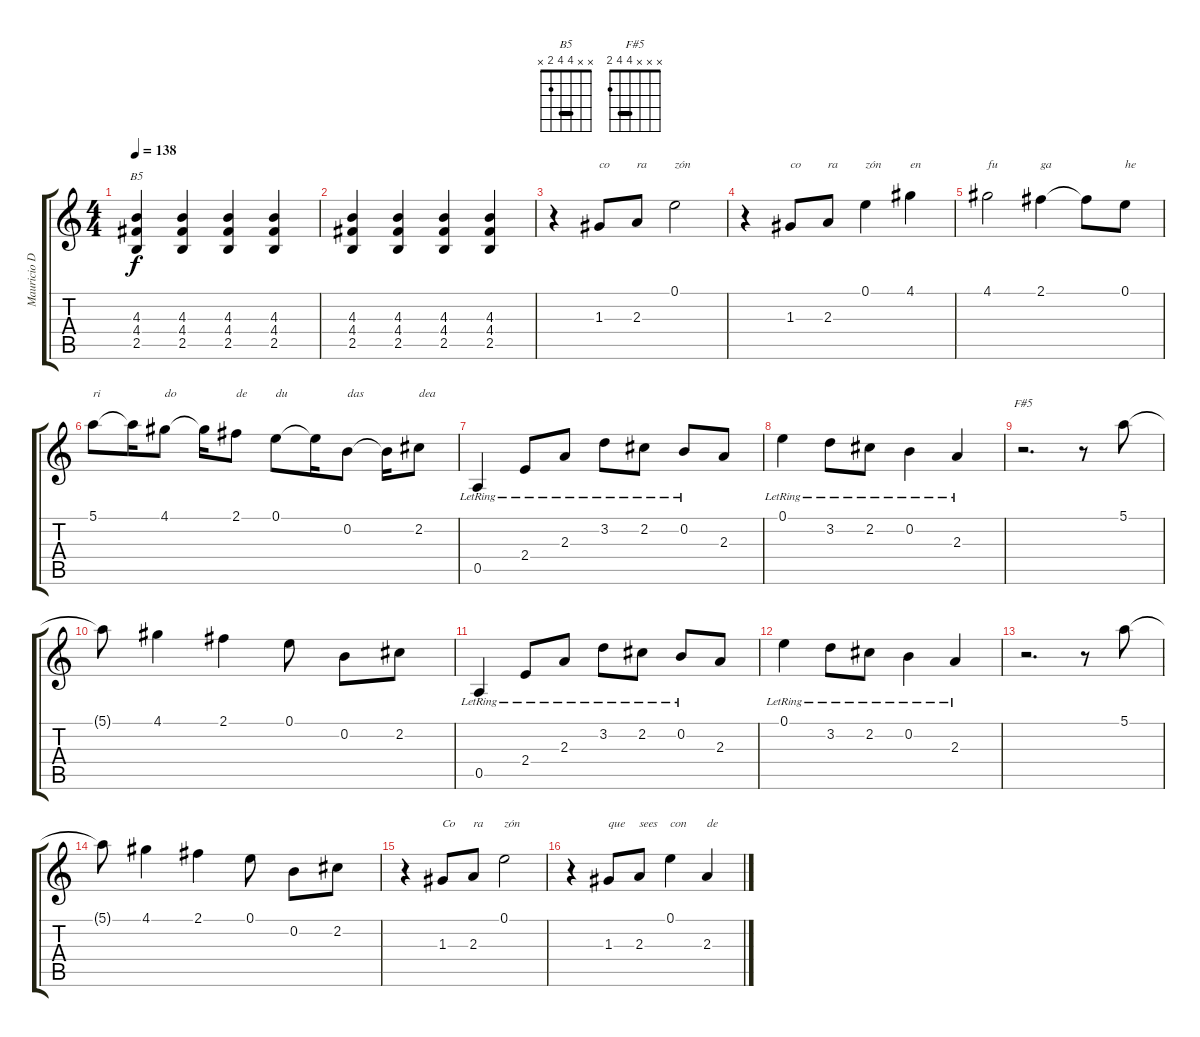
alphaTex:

\track ("Mauricio Durán" "Mauricio D") {instrument electricguitarclean}
\staff {score tabs}
\tuning (E4 B3 G3 D3 A2 E2) {hide}
\chord ("B5" x x 4 4 2 x) {barre 4}
\chord ("F#5" x x x 4 4 2) {barre 4}
\ts (4 4)
\tempo 138
\clef g2
\ks c
(4.3 4.4 2.5).4{ch "B5" dy f} (4.3 4.4 2.5).4 (4.3 4.4 2.5).4 (4.3 4.4 2.5).4 |
(4.3 4.4 2.5).4 (4.3 4.4 2.5).4 (4.3 4.4 2.5).4 (4.3 4.4 2.5).4 |
r.4 1.3.8{txt "co"} 2.3.8{txt "ra"} 0.1.2{txt "zón"} |
r.4 1.3.8{txt "co"} 2.3.8{txt "ra"} 0.1.4{txt "zón"} 4.1.4{txt "en"} |
4.1.2{txt "fu"} 2.1.4{txt "ga"} 2.1{t}.8 0.1.8{txt "he"} |
5.1.8{txt "ri"} 5.1{t}.16 4.1.8{txt "do"} 4.1{t}.16 2.1.8{txt "de"} 0.1.8{txt "du"} 0.1{t}.16 0.2.8{txt "das"} 0.2{t}.16 2.2.8{txt "dea"} |
0.5{lr}.4 2.4{lr}.8 2.3{lr}.8 3.2{lr}.8 2.2{lr}.8 0.2{lr}.8 2.3.8 |
0.1{lr}.4 3.2{lr}.8 2.2{lr}.8 0.2{lr}.4 2.3{lr}.4 |
r.2{d ch "F#5"} r.8 5.1.8 |
5.1{t}.8 4.1.4 2.1.4 0.1.8 0.2.8 2.2.8 |
0.5{lr}.4 2.4{lr}.8 2.3{lr}.8 3.2{lr}.8 2.2{lr}.8 0.2{lr}.8 2.3.8 |
0.1{lr}.4 3.2{lr}.8 2.2{lr}.8 0.2{lr}.4 2.3{lr}.4 |
r.2{d} r.8 5.1.8 |
5.1{t}.8 4.1.4 2.1.4 0.1.8 0.2.8 2.2.8 |
r.4 1.3.8{txt "Co"} 2.3.8{txt "ra"} 0.1.2{txt "zón"} |
r.4 1.3.8{txt "que"} 2.3.8{txt "sees"} 0.1.4{txt "con"} 2.3.4{txt "de"}
